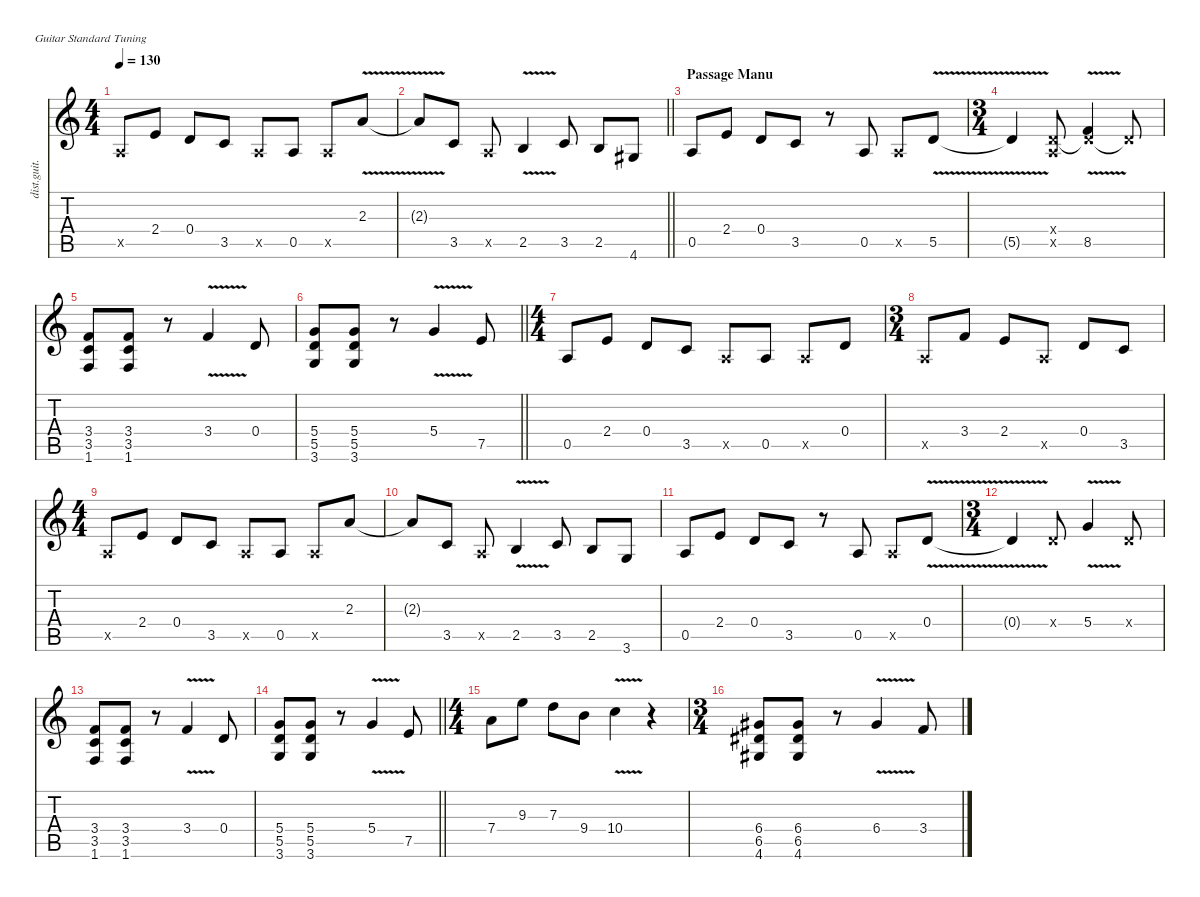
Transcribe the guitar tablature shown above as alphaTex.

\defaultSystemsLayout 4
\hideDynamics
\bracketExtendMode nobrackets
\otherSystemsTrackNameOrientation horizontal
\track ("Hichem" "dist.guit.") {instrument distortionguitar}
\staff {score tabs}
\tuning (E4 B3 G3 D3 A2 E2)
\ts (4 4)
\beaming (8 2 2 2 2)
\tempo 130
\clef g2
\ks c
0.5{x}.8{dy f beam Up} 2.4.8{beam Up} 0.4.8{beam Up} 3.5.8{beam Up} 0.5{x}.8{beam Up} 0.5.8{beam Up} 0.5{x}.8{beam Up} 2.3{v}.8{beam Up} |
\barLineRight lightlight
2.3{v t}.8{beam Up} 3.5.8{beam Up} 0.5{x}.8{beam Up} 2.5{v}.4{beam Up} 3.5.8{beam Up} 2.5.8{beam Up} 4.6{acc #}.8{beam Up} |
\section ("" "Passage Manu")
0.5.8{beam Up} 2.4.8{beam Up} 0.4.8{beam Up} 3.5.8{beam Up} r.8{beam Up} 0.5.8{beam Up} 0.5{x}.8{beam Up} 5.5{v}.8{beam Up} |
\ts (3 4)
\beaming (8 2 2 2 2)
5.5{v t}.4{beam Up} (0.4{x} 0.5{x}).8{beam Up} (8.5{v} 0.4{x t}).4{beam Up} 0.4{x t}.8{beam Up} |
\beaming (8 2 2 2)
(3.4 3.5 1.6).8{beam Up} (3.4 3.5 1.6).8{beam Up} r.8{beam Up} 3.4{v}.4{beam Up} 0.4.8{beam Up} |
\barLineRight lightlight
(5.4 5.5 3.6).8{beam Up} (5.4 5.5 3.6).8{beam Up} r.8{beam Up} 5.4{v}.4{beam Up} 7.5.8{beam Up} |
\ts (4 4)
\beaming (8 2 2 2 2)
0.5.8{beam Up} 2.4.8{beam Up} 0.4.8{beam Up} 3.5.8{beam Up} 0.5{x}.8{beam Up} 0.5.8{beam Up} 0.5{x}.8{beam Up} 0.4.8{beam Up} |
\ts (3 4)
\beaming (8 2 2 2)
0.5{x}.8{beam Up} 3.4.8{beam Up} 2.4.8{beam Up} 0.5{x}.8{beam Up} 0.4.8{beam Up} 3.5.8{beam Up} |
\ts (4 4)
\beaming (8 2 2 2 2)
0.5{x}.8{beam Up} 2.4.8{beam Up} 0.4.8{beam Up} 3.5.8{beam Up} 0.5{x}.8{beam Up} 0.5.8{beam Up} 0.5{x}.8{beam Up} 2.3.8{beam Up} |
2.3{t}.8{beam Up} 3.5.8{beam Up} 0.5{x}.8{beam Up} 2.5{v}.4{beam Up} 3.5.8{beam Up} 2.5.8{beam Up} 3.6.8{beam Up} |
0.5.8{beam Up} 2.4.8{beam Up} 0.4.8{beam Up} 3.5.8{beam Up} r.8{beam Up} 0.5.8{beam Up} 0.5{x}.8{beam Up} 0.4{v}.8{beam Up} |
\ts (3 4)
\beaming (8 2 2 2)
0.4{v t}.4{beam Up} 0.4{x}.8{beam Up} 5.4{v}.4{beam Up} 0.4{x}.8{beam Up} |
(3.4 3.5 1.6).8{beam Up} (3.4 3.5 1.6).8{beam Up} r.8{beam Up} 3.4{v}.4{beam Up} 0.4.8{beam Up} |
\barLineRight lightlight
(5.4 5.5 3.6).8{beam Up} (5.4 5.5 3.6).8{beam Up} r.8{beam Up} 5.4{v}.4{beam Up} 7.5.8{beam Up} |
\ts (4 4)
\beaming (8 2 2 2 2)
7.4.8{beam Down} 9.3.8{beam Down} 7.3.8{beam Down} 9.4.8{beam Down} 10.4{v}.4{beam Down} r.4{beam Down} |
\ts (3 4)
\beaming (8 2 2 2)
(6.4{acc #} 6.5{acc #} 4.6{acc #}).8{beam Up} (6.4{acc #} 6.5{acc #} 4.6{acc #}).8{beam Up} r.8{beam Up} 6.4{v acc #}.4{beam Up} 3.4.8{beam Up}
